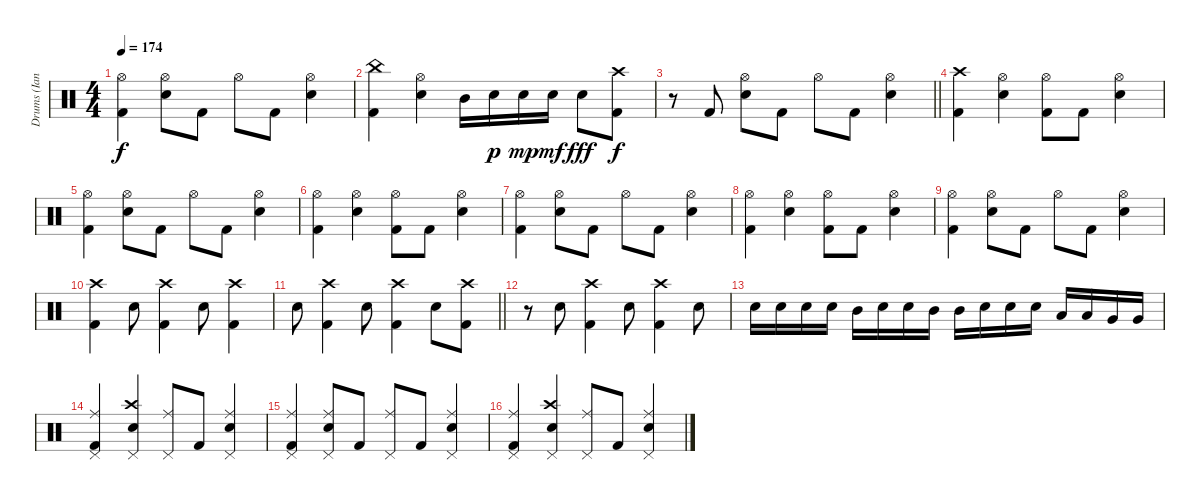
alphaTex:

\track ("Drums (Ian Paice)" "Drums (Ian") {instrument percussion}
\staff {score}
\articulation defaults
\ts (4 4)
\tempo 174
\clef neutral
\ks c
("Hi-Hat (open)" "Kick (hit) 2").4{dy f} ("Hi-Hat (open)" "Electric Snare (hit)").8 "Kick (hit) 2".8 "Hi-Hat (open)".8 "Kick (hit) 2".8 ("Hi-Hat (open)" "Electric Snare (hit)").4 |
("China (hit)" "Kick (hit) 2").4 ("Hi-Hat (open)" "Electric Snare (hit)").4 "Mid Tom (hit)".16 "Electric Snare (hit)".16{dy p} "Electric Snare (hit)".16{dy mp} "Electric Snare (hit)".16{dy mf} "Electric Snare (hit)".8{dy fff} ("Crash high (hit)" "Kick (hit) 2").8{dy f} |
\barLineRight lightlight
r.8 "Kick (hit) 2".8 ("Hi-Hat (open)" "Electric Snare (hit)").8 "Kick (hit) 2".8 "Hi-Hat (open)".8 "Kick (hit) 2".8 ("Hi-Hat (open)" "Electric Snare (hit)").4 |
("Crash high (hit)" "Kick (hit) 2").4 ("Hi-Hat (open)" "Electric Snare (hit)").4 ("Hi-Hat (open)" "Kick (hit) 2").8 "Kick (hit) 2".8 ("Hi-Hat (open)" "Electric Snare (hit)").4 |
("Hi-Hat (open)" "Kick (hit) 2").4 ("Hi-Hat (open)" "Electric Snare (hit)").8 "Kick (hit) 2".8 "Hi-Hat (open)".8 "Kick (hit) 2".8 ("Hi-Hat (open)" "Electric Snare (hit)").4 |
("Hi-Hat (open)" "Kick (hit) 2").4 ("Hi-Hat (open)" "Electric Snare (hit)").4 ("Hi-Hat (open)" "Kick (hit) 2").8 "Kick (hit) 2".8 ("Hi-Hat (open)" "Electric Snare (hit)").4 |
("Hi-Hat (open)" "Kick (hit) 2").4 ("Hi-Hat (open)" "Electric Snare (hit)").8 "Kick (hit) 2".8 "Hi-Hat (open)".8 "Kick (hit) 2".8 ("Hi-Hat (open)" "Electric Snare (hit)").4 |
("Hi-Hat (open)" "Kick (hit) 2").4 ("Hi-Hat (open)" "Electric Snare (hit)").4 ("Hi-Hat (open)" "Kick (hit) 2").8 "Kick (hit) 2".8 ("Hi-Hat (open)" "Electric Snare (hit)").4 |
("Hi-Hat (open)" "Kick (hit) 2").4 ("Hi-Hat (open)" "Electric Snare (hit)").8 "Kick (hit) 2".8 "Hi-Hat (open)".8 "Kick (hit) 2".8 ("Hi-Hat (open)" "Electric Snare (hit)").4 |
("Crash high (hit)" "Kick (hit) 2").4 "Electric Snare (hit)".8 ("Crash high (hit)" "Kick (hit) 2").4 "Electric Snare (hit)".8 ("Crash high (hit)" "Kick (hit) 2").4 |
\barLineRight lightlight "Electric Snare (hit)".8
("Crash high (hit)" "Kick (hit) 2").4 "Electric Snare (hit)".8 ("Crash high (hit)" "Kick (hit) 2").4 "Electric Snare (hit)".8 ("Crash high (hit)" "Kick (hit) 2").8 |
r.8 "Electric Snare (hit)".8 ("Crash high (hit)" "Kick (hit) 2").4 "Electric Snare (hit)".8 ("Crash high (hit)" "Kick (hit) 2").4 "Electric Snare (hit)".8 |
"Electric Snare (hit)".16 "Electric Snare (hit)".16 "Electric Snare (hit)".16 "Electric Snare (hit)".16 "Mid Tom (hit)".16 "Electric Snare (hit)".16 "Electric Snare (hit)".16 "Mid Tom (hit)".16 "Mid Tom (hit)".16 "Electric Snare (hit)".16 "Electric Snare (hit)".16 "Electric Snare (hit)".16 "Low Tom (hit)".16 "Low Tom (hit)".16 "Very Low Tom (hit)".16 "Very Low Tom (hit)".16 |
("Ride (middle)" "Pedal Hi-Hat (hit)" "Kick (hit) 2").4 ("Crash high (hit)" "Pedal Hi-Hat (hit)" "Electric Snare (hit)").4 ("Ride (middle)" "Pedal Hi-Hat (hit)").8 "Kick (hit) 2".8 ("Ride (middle)" "Pedal Hi-Hat (hit)" "Electric Snare (hit)").4 |
("Ride (middle)" "Pedal Hi-Hat (hit)" "Kick (hit) 2").4 ("Ride (middle)" "Pedal Hi-Hat (hit)" "Electric Snare (hit)").8 "Kick (hit) 2".8 ("Ride (middle)" "Pedal Hi-Hat (hit)").8 "Kick (hit) 2".8 ("Ride (middle)" "Pedal Hi-Hat (hit)" "Electric Snare (hit)").4 |
("Ride (middle)" "Pedal Hi-Hat (hit)" "Kick (hit) 2").4 ("Crash high (hit)" "Pedal Hi-Hat (hit)" "Electric Snare (hit)").4 ("Ride (middle)" "Pedal Hi-Hat (hit)").8 "Kick (hit) 2".8 ("Ride (middle)" "Pedal Hi-Hat (hit)" "Electric Snare (hit)").4
